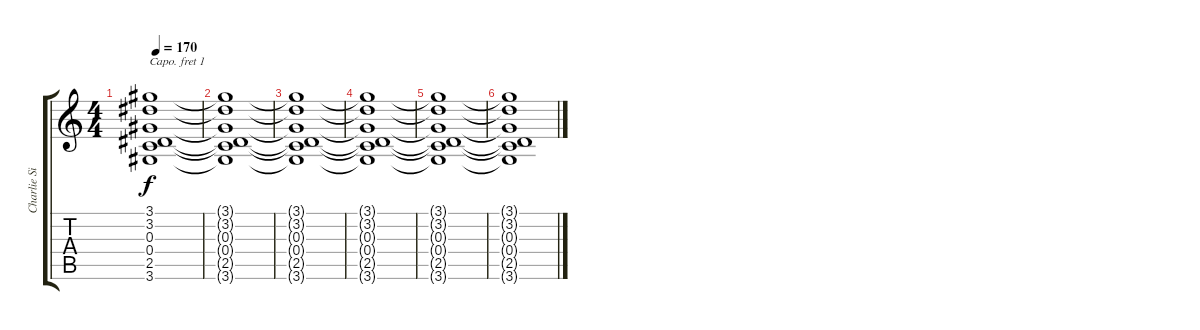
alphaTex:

\track ("Charlie Simpson (Guitar)" "Charlie Si") {instrument distortionguitar}
\staff {score tabs}
\capo 1
\tuning (E4 B3 G3 D3 A2 E2) {hide}
\ts (4 4)
\tempo 170
\clef g2
\ks c
(3.1 3.2 0.3 0.4 2.5 3.6).1{dy f} |
(3.1{t} 3.2{t} 0.3{t} 0.4{t} 2.5{t} 3.6{t}).1 |
(3.1{t} 3.2{t} 0.3{t} 0.4{t} 2.5{t} 3.6{t}).1 |
(3.1{t} 3.2{t} 0.3{t} 0.4{t} 2.5{t} 3.6{t}).1 |
(3.1{t} 3.2{t} 0.3{t} 0.4{t} 2.5{t} 3.6{t}).1 |
(3.1{t} 3.2{t} 0.3{t} 0.4{t} 2.5{t} 3.6{t}).1
